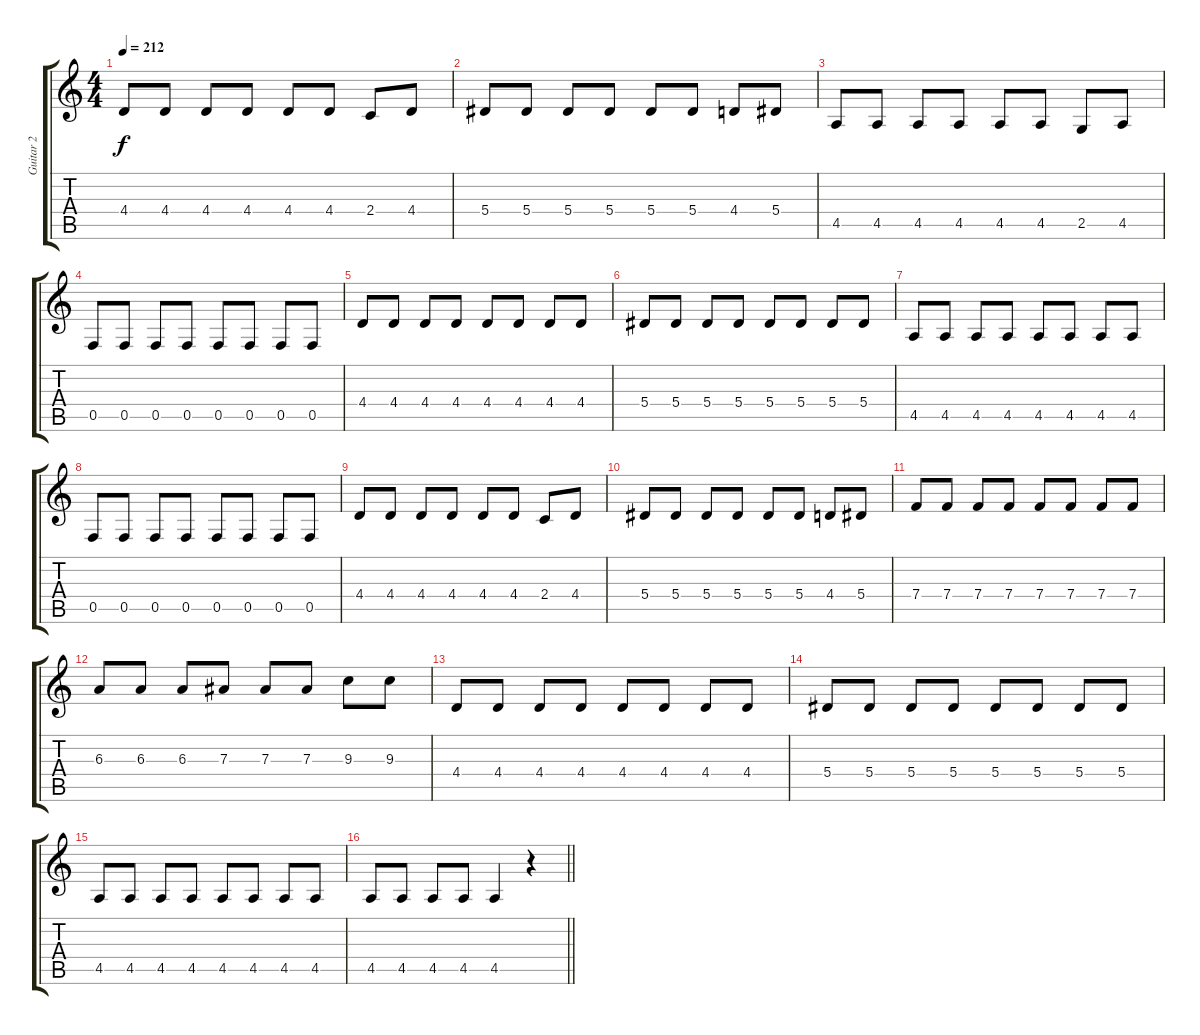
\track ("Guitar 2" "Guitar 2") {instrument overdrivenguitar}
\staff {score tabs}
\tuning (C4 G3 Eb3 Bb2 F2 C2) {hide}
\ts (4 4)
\tempo 212
\clef g2
\ks c
4.4.8{dy f volume 12} 4.4.8 4.4.8 4.4.8 4.4.8 4.4.8 2.4.8 4.4.8 |
5.4.8 5.4.8 5.4.8 5.4.8 5.4.8 5.4.8 4.4.8 5.4.8 |
4.5.8 4.5.8 4.5.8 4.5.8 4.5.8 4.5.8 2.5.8 4.5.8 |
0.5.8 0.5.8 0.5.8 0.5.8 0.5.8 0.5.8 0.5.8 0.5.8 |
4.4.8 4.4.8 4.4.8 4.4.8 4.4.8 4.4.8 4.4.8 4.4.8 |
5.4.8 5.4.8 5.4.8 5.4.8 5.4.8 5.4.8 5.4.8 5.4.8 |
4.5.8 4.5.8 4.5.8 4.5.8 4.5.8 4.5.8 4.5.8 4.5.8 |
0.5.8 0.5.8 0.5.8 0.5.8 0.5.8 0.5.8 0.5.8 0.5.8 |
4.4.8 4.4.8 4.4.8 4.4.8 4.4.8 4.4.8 2.4.8 4.4.8 |
5.4.8 5.4.8 5.4.8 5.4.8 5.4.8 5.4.8 4.4.8 5.4.8 |
7.4.8 7.4.8 7.4.8 7.4.8 7.4.8 7.4.8 7.4.8 7.4.8 |
6.3.8 6.3.8 6.3.8 7.3.8 7.3.8 7.3.8 9.3.8 9.3.8 |
4.4.8 4.4.8 4.4.8 4.4.8 4.4.8 4.4.8 4.4.8 4.4.8 |
5.4.8 5.4.8 5.4.8 5.4.8 5.4.8 5.4.8 5.4.8 5.4.8 |
4.5.8 4.5.8 4.5.8 4.5.8 4.5.8 4.5.8 4.5.8 4.5.8 |
\barLineRight lightlight
4.5.8 4.5.8 4.5.8 4.5.8 4.5.4 r.4
